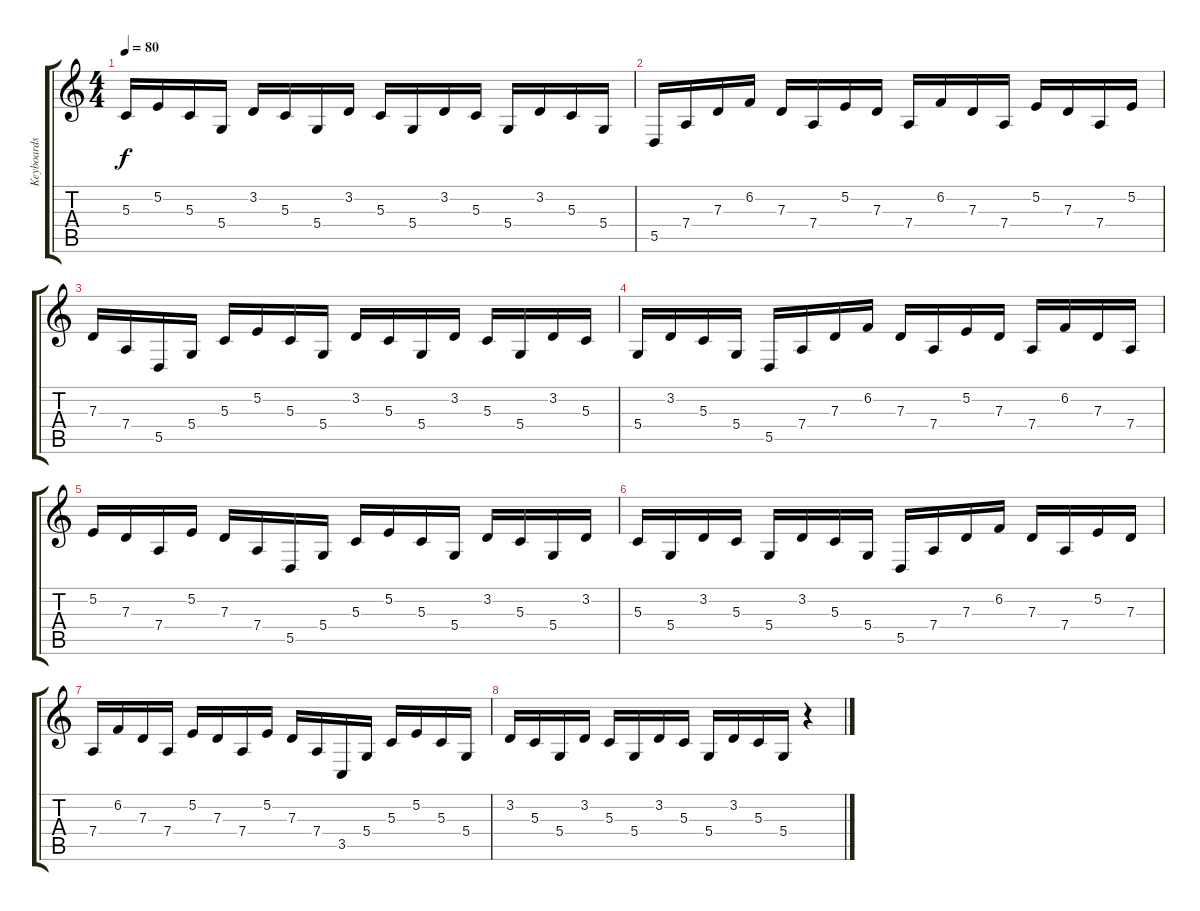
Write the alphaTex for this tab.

\track ("Keyboards" "Keyboards") {instrument electricgrandpiano}
\staff {score tabs}
\tuning (E4 B3 G3 D3 A2 E2) {hide}
\ts (4 4)
\tempo 80
\clef g2
\ks c
5.3.16{dy f} 5.2.16 5.3.16 5.4.16 3.2.16 5.3.16 5.4.16 3.2.16 5.3.16 5.4.16 3.2.16 5.3.16 5.4.16 3.2.16 5.3.16 5.4.16 |
5.5.16 7.4.16 7.3.16 6.2.16 7.3.16 7.4.16 5.2.16 7.3.16 7.4.16 6.2.16 7.3.16 7.4.16 5.2.16 7.3.16 7.4.16 5.2.16 |
7.3.16 7.4.16 5.5.16 5.4.16 5.3.16 5.2.16 5.3.16 5.4.16 3.2.16 5.3.16 5.4.16 3.2.16 5.3.16 5.4.16 3.2.16 5.3.16 |
5.4.16 3.2.16 5.3.16 5.4.16 5.5.16 7.4.16 7.3.16 6.2.16 7.3.16 7.4.16 5.2.16 7.3.16 7.4.16 6.2.16 7.3.16 7.4.16 |
5.2.16 7.3.16 7.4.16 5.2.16 7.3.16 7.4.16 5.5.16 5.4.16 5.3.16 5.2.16 5.3.16 5.4.16 3.2.16 5.3.16 5.4.16 3.2.16 |
5.3.16 5.4.16 3.2.16 5.3.16 5.4.16 3.2.16 5.3.16 5.4.16 5.5.16 7.4.16 7.3.16 6.2.16 7.3.16 7.4.16 5.2.16 7.3.16 |
7.4.16 6.2.16 7.3.16 7.4.16 5.2.16 7.3.16 7.4.16 5.2.16 7.3.16 7.4.16 3.5.16 5.4.16 5.3.16 5.2.16 5.3.16 5.4.16 |
3.2.16 5.3.16 5.4.16 3.2.16 5.3.16 5.4.16 3.2.16 5.3.16 5.4.16 3.2.16 5.3.16 5.4.16 r.4
